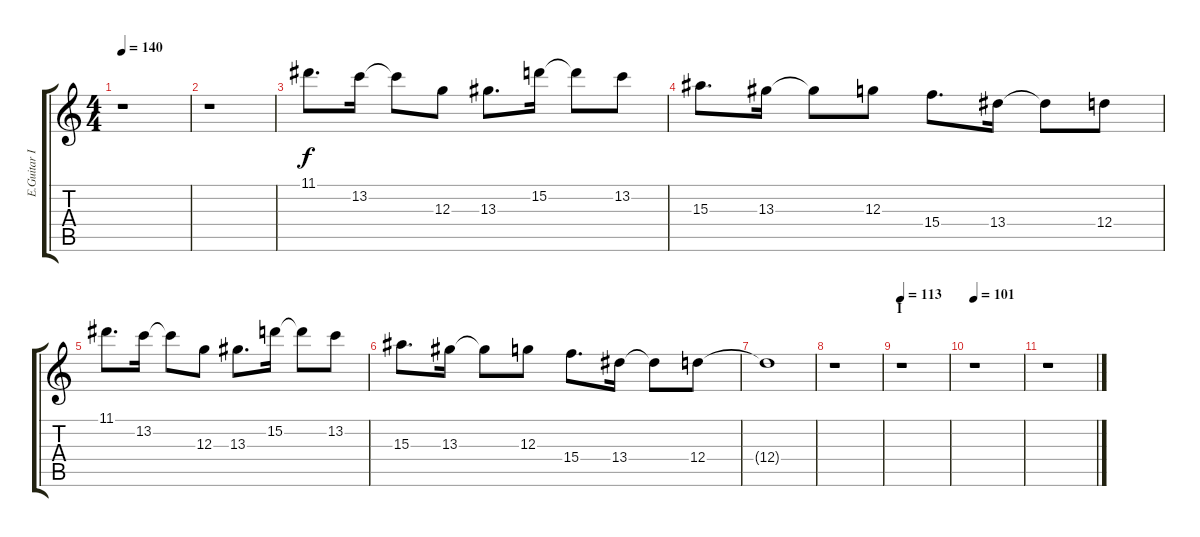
\track ("E.Guitar III (Taki) - Clean Overdub" "E.Guitar I") {instrument electricguitarclean}
\staff {score tabs}
\tuning (E4 B3 G3 D3 A2 E2) {hide}
\ts (4 4)
\tempo 140
\clef g2
\ks c
r.1{dy f} |
r.1 |
11.1.8{d} 13.2.16 13.2{t}.8 12.3.8 13.3.8{d} 15.2.16 15.2{t}.8 13.2.8 |
15.3.8{d} 13.3.16 13.3{t}.8 12.3.8 15.4.8{d} 13.4.16 13.4{t}.8 12.4.8 |
11.1.8{d} 13.2.16 13.2{t}.8 12.3.8 13.3.8{d} 15.2.16 15.2{t}.8 13.2.8 |
15.3.8{d} 13.3.16 13.3{t}.8 12.3.8 15.4.8{d} 13.4.16 13.4{t}.8 12.4.8 |
12.4{t}.1 |
r.1 |
\section ("" "I")
\tempo 113
r.1 |
\tempo 101
r.1 |
r.1
